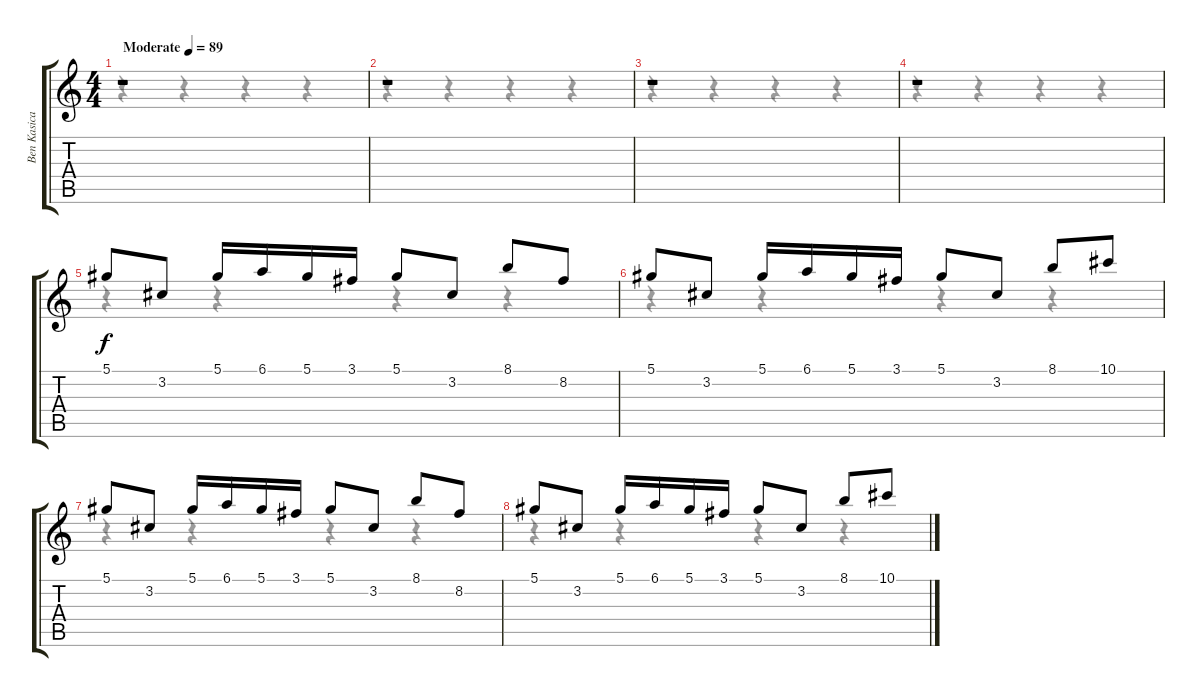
\track ("Ben Kasica" "Ben Kasica") {instrument distortionguitar}
\staff {score tabs}
\tuning (Eb4 Bb3 Gb3 Db3 Ab2 Db2) {hide}
\voice
\ts (4 4)
\tempo (89 "Moderate")
\clef g2
\ks c
r.1{dy f instrument distortionguitar} |
r.1 |
r.1 |
r.1 |
5.1.8 3.2.8 5.1.16 6.1.16 5.1.16 3.1.16 5.1.8 3.2.8 8.1.8 8.2.8 |
5.1.8 3.2.8 5.1.16 6.1.16 5.1.16 3.1.16 5.1.8 3.2.8 8.1.8 10.1.8 |
5.1.8 3.2.8 5.1.16 6.1.16 5.1.16 3.1.16 5.1.8 3.2.8 8.1.8 8.2.8 |
5.1.8 3.2.8 5.1.16 6.1.16 5.1.16 3.1.16 5.1.8 3.2.8 8.1.8 10.1.8
\voice
\clef g2
\ottava regular
\simile none
\ks c
r.4{dy f} r.4 r.4 r.4 |
r.4 r.4 r.4 r.4 |
r.4 r.4 r.4 r.4 |
r.4 r.4 r.4 r.4 |
r.4 r.4 r.4 r.4 |
r.4 r.4 r.4 r.4 |
r.4 r.4 r.4 r.4 |
r.4 r.4 r.4 r.4
